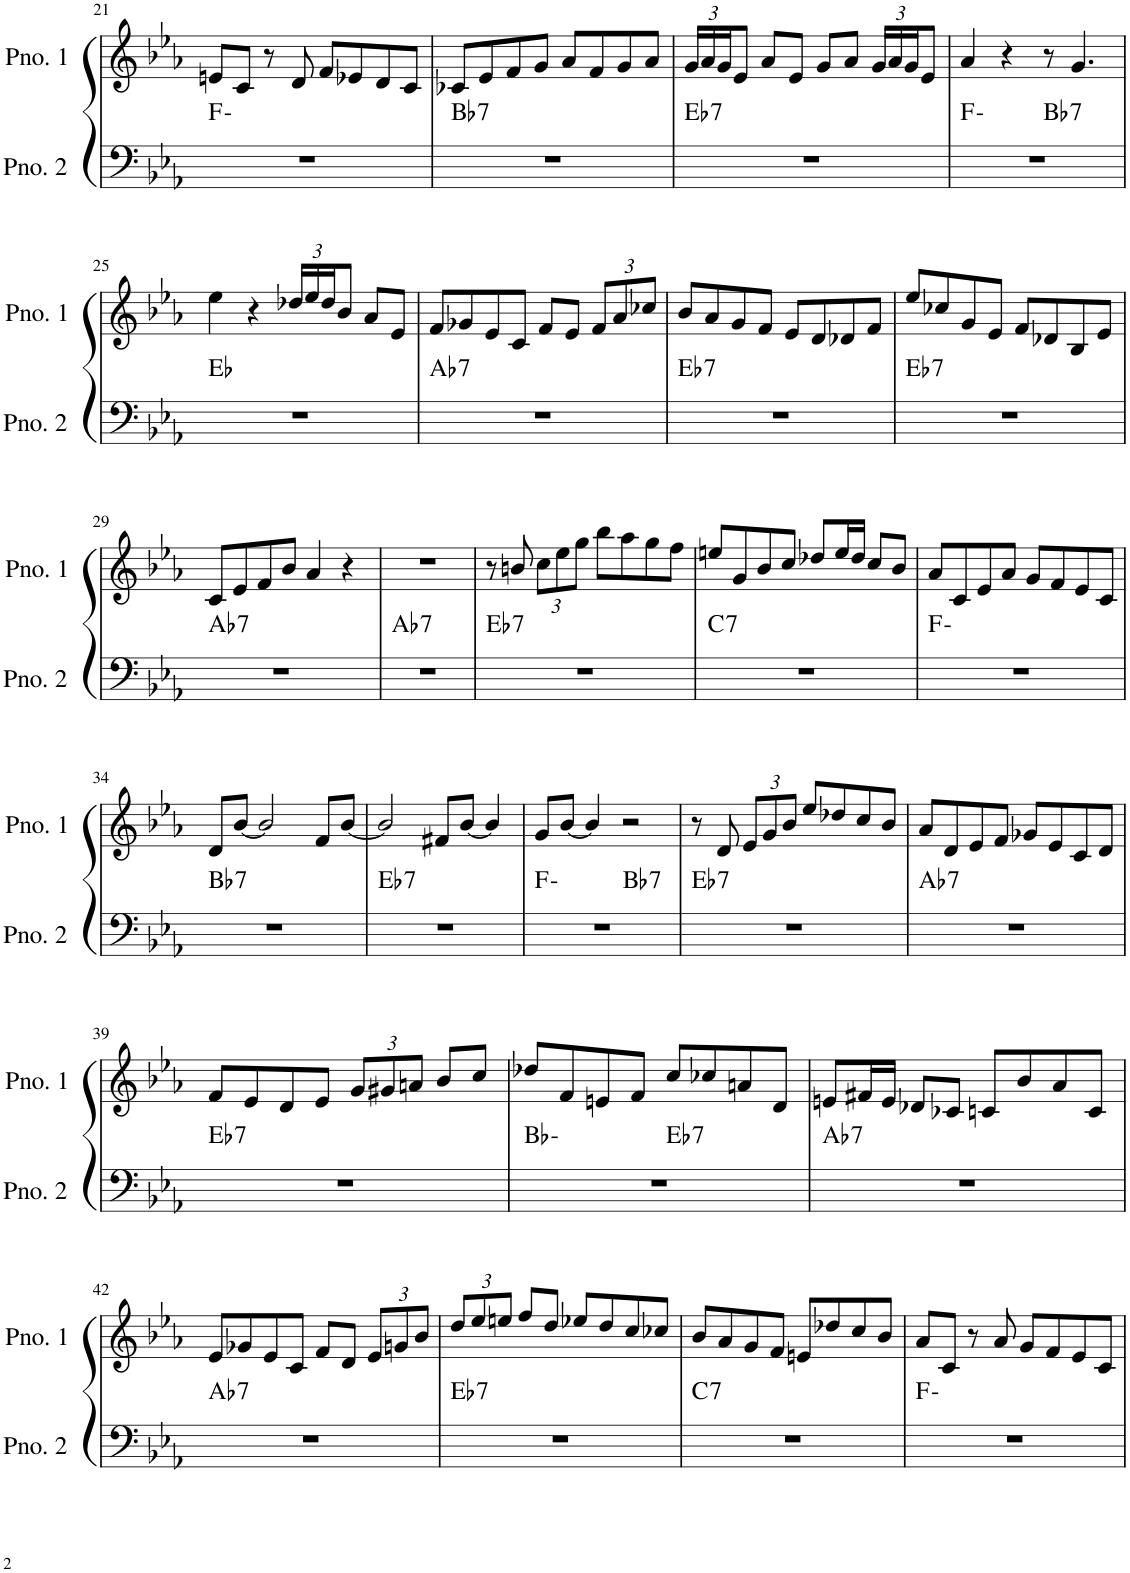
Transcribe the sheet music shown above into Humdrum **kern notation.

**kern	**harte	**kern
*part2	*part2	*part1
*staff2	*	*staff1
*I"ピアノ 2	*	*I"ピアノ 1
!!LO:PB:g=z
*clefF4	*	*clefG2
*k[b-e-a-]	*	*k[b-e-a-]
*M4/4	*	*M4/4
=21	=21	=21
1r	F:min	8en/L
.	.	8c/J
.	.	8r
.	.	8d/
.	.	8f/L
.	.	8e-X/
.	.	8d/
.	.	8c/J
=22	=22	=22
!	!LO:H:kt=7	!
1r	Bb:7	8c-X/L
.	.	8e-/
.	.	8f/
.	.	8g/J
.	.	8a-/L
.	.	8f/
.	.	8g/
.	.	8a-/J
=23	=23	=23
*	*	*Xbrackettup
!	!LO:H:kt=7	!
1r	Eb:7	24g/LL
.	.	24a-/
.	.	24g/J
.	.	8e-/J
.	.	8a-/L
.	.	8e-/J
.	.	8g/L
.	.	8a-/J
.	.	24g/LL
.	.	24a-/
.	.	24g/J
.	.	8e-/J
=24	=24	=24
*^	*	*
1r	2ryy	F:min	4a-/
.	.	.	4r
!	!	!LO:H:kt=7	!
.	2ryy	Bb:7	8r
.	.	.	4.g/
*v	*v	*	*
!!LO:LB:g=z
=25	=25	=25
1r	Eb:maj	4ee-\
.	.	4r
.	.	24dd-X/LL
.	.	24ee-/
.	.	24dd-/J
.	.	8b-/J
.	.	8a-/L
.	.	8e-/J
=26	=26	=26
!	!LO:H:kt=7	!
1r	Ab:7	8f/L
.	.	8g-X/
.	.	8e-/
.	.	8c/J
.	.	8f/L
.	.	8e-/J
.	.	12f/L
.	.	12a-/
.	.	12cc-X/J
=27	=27	=27
!	!LO:H:kt=7	!
1r	Eb:7	8b-/L
.	.	8a-/
.	.	8g/
.	.	8f/J
.	.	8e-/L
.	.	8d/
.	.	8d-X/
.	.	8f/J
=28	=28	=28
!	!LO:H:kt=7	!
1r	Eb:7	8ee-/L
.	.	8cc-X/
.	.	8g/
.	.	8e-/J
.	.	8f/L
.	.	8d-X/
.	.	8B-/
.	.	8e-/J
!!LO:LB:g=z
=29	=29	=29
!	!LO:H:kt=7	!
1r	Ab:7	8c/L
.	.	8e-/
.	.	8f/
.	.	8b-/J
.	.	4a-/
.	.	4r
=30	=30	=30
!	!LO:H:kt=7	!
1r	Ab:7	1r
=31	=31	=31
!	!LO:H:kt=7	!
1r	Eb:7	8r
.	.	8bn/
.	.	12cc\L
.	.	12ee-\
.	.	12gg\J
.	.	8bb-\L
.	.	8aa-\
.	.	8gg\
.	.	8ff\J
=32	=32	=32
!	!LO:H:kt=7	!
1r	C:7	8een/L
.	.	8g/
.	.	8b-/
.	.	8cc/J
.	.	8dd-X/L
.	.	16ee/L
.	.	16dd-/JJ
.	.	8cc/L
.	.	8b-/J
=33	=33	=33
1r	F:min	8a-/L
.	.	8c/
.	.	8e-/
.	.	8a-/J
.	.	8g/L
.	.	8f/
.	.	8e-/
.	.	8c/J
!!LO:LB:g=z
=34	=34	=34
!	!LO:H:kt=7	!
1r	Bb:7	8d/L
.	.	[8b-/J
.	.	2b-/]
.	.	8f/L
.	.	[8b-/J
=35	=35	=35
!	!LO:H:kt=7	!
1r	Eb:7	2b-/]
.	.	8f#X/L
.	.	[8b-/J
.	.	4b-/]
=36	=36	=36
*^	*	*
1r	2ryy	F:min	8g/L
.	.	.	[8b-/J
.	.	.	4b-/]
!	!	!LO:H:kt=7	!
.	2ryy	Bb:7	2r
=37	=37	=37	=37
!	!	!LO:H:kt=7	!
*v	*v	*	*
1r	Eb:7	8r
.	.	8d/
.	.	12e-/L
.	.	12g/
.	.	12b-/J
.	.	8ee-/L
.	.	8dd-X/
.	.	8cc/
.	.	8b-/J
=38	=38	=38
!	!LO:H:kt=7	!
1r	Ab:7	8a-/L
.	.	8d/
.	.	8e-/
.	.	8f/J
.	.	8g-X/L
.	.	8e-/
.	.	8c/
.	.	8d/J
!!LO:LB:g=z
=39	=39	=39
!	!LO:H:kt=7	!
1r	Eb:7	8f/L
.	.	8e-/
.	.	8d/
.	.	8e-/J
.	.	12g/L
.	.	12g#X/
.	.	12an/J
.	.	8b-/L
.	.	8cc/J
=40	=40	=40
*^	*	*
1r	2ryy	Bb:min	8dd-X/L
.	.	.	8f/
.	.	.	8en/
.	.	.	8f/J
!	!	!LO:H:kt=7	!
.	2ryy	Eb:7	8cc/L
.	.	.	8cc-X/
.	.	.	8an/
.	.	.	8d/J
=41	=41	=41	=41
!	!	!LO:H:kt=7	!
*v	*v	*	*
1r	Ab:7	8en/L
.	.	16f#X/L
.	.	16e/JJ
.	.	8d-X/L
.	.	8c-X/J
.	.	8cn/L
.	.	8b-/
.	.	8a-/
.	.	8c/J
!!LO:LB:g=z
=42	=42	=42
!	!LO:H:kt=7	!
1r	Ab:7	8e-/L
.	.	8g-X/
.	.	8e-/
.	.	8c/J
.	.	8f/L
.	.	8d/J
.	.	12e-/L
.	.	12gn/
.	.	12b-/J
=43	=43	=43
!	!LO:H:kt=7	!
1r	Eb:7	12dd/L
.	.	12ee-/
.	.	12een/J
.	.	8ff/L
.	.	8dd/J
.	.	8ee-X/L
.	.	8dd/
.	.	8cc/
.	.	8cc-X/J
=44	=44	=44
!	!LO:H:kt=7	!
1r	C:7	8b-/L
.	.	8a-/
.	.	8g/
.	.	8f/J
.	.	8en/L
.	.	8dd-X/
.	.	8cc/
.	.	8b-/J
=45	=45	=45
1r	F:min	8a-/L
.	.	8c/J
.	.	8r
.	.	8a-/
.	.	8g/L
.	.	8f/
.	.	8e-/
.	.	8c/J
=	=	=
*-	*-	*-
